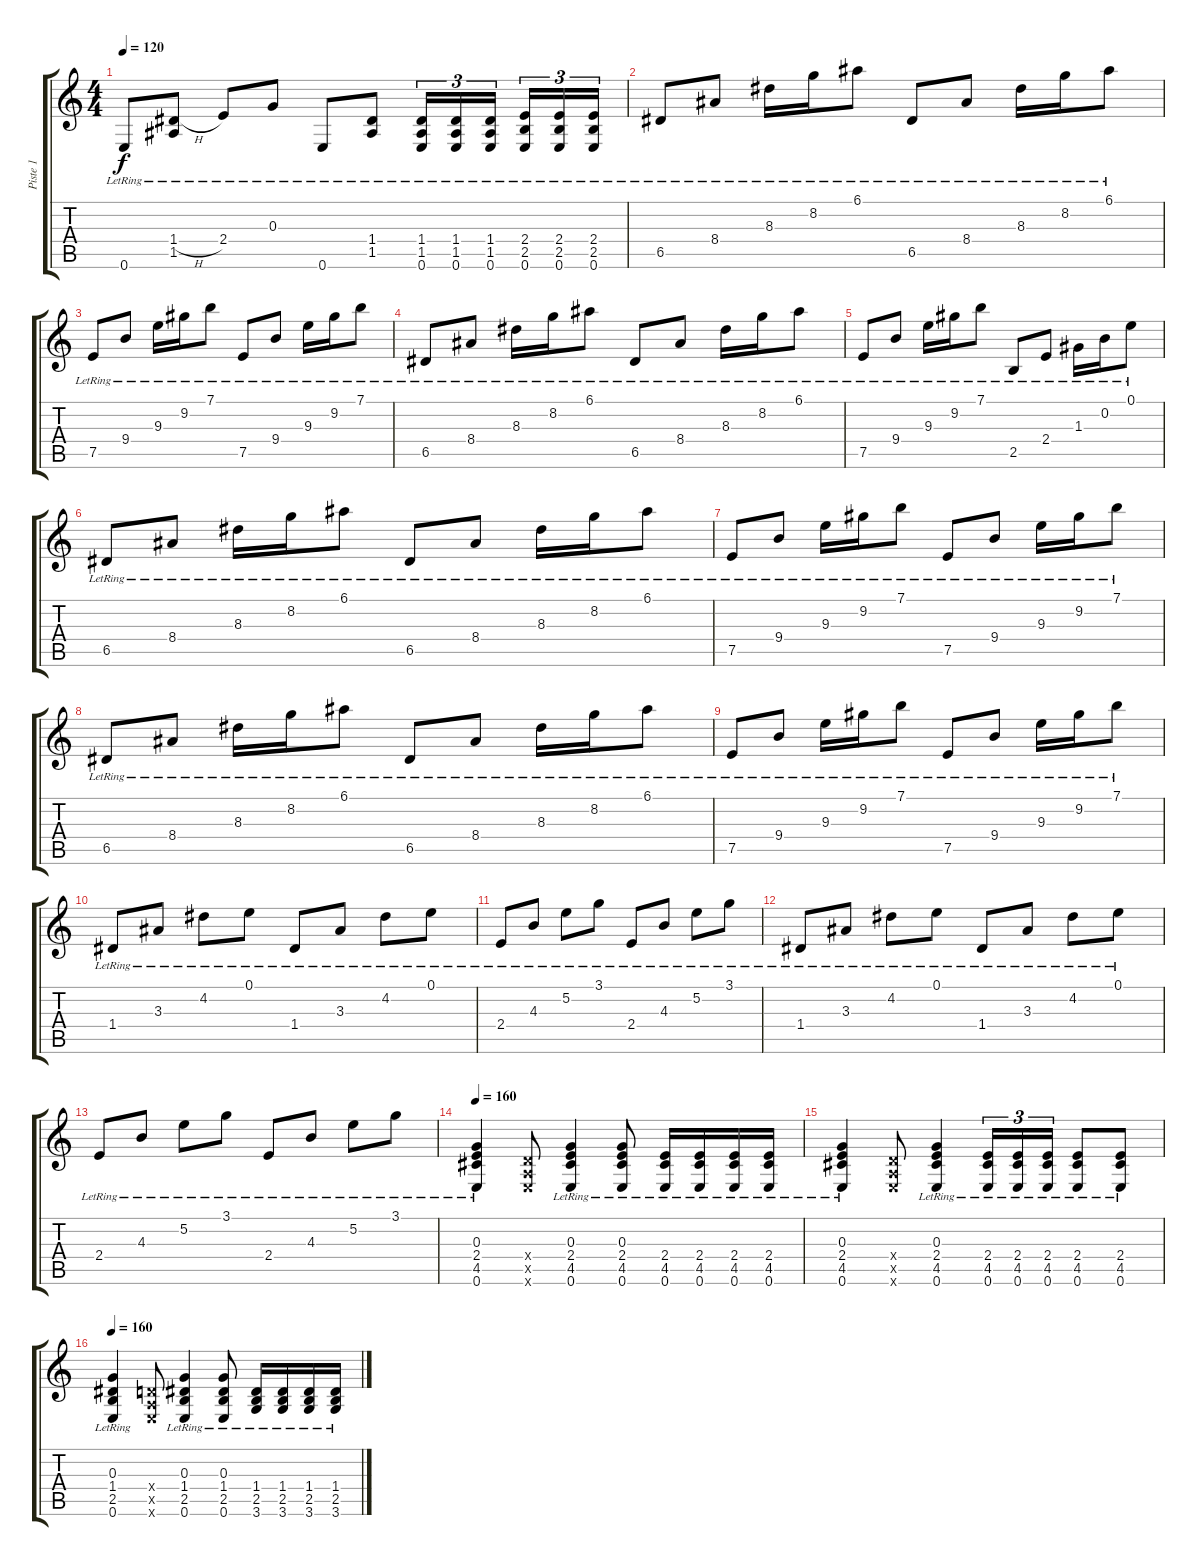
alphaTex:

\track ("Piste 1" "Piste 1") {instrument acousticguitarnylon}
\staff {score tabs}
\tuning (E4 B3 G3 D3 A2 E2) {hide}
\ts (4 4)
\tempo 120
\clef g2
\ks c
0.6{lr}.8{dy f} (1.4{h} 1.5{lr}).8 2.4{lr}.8 0.3{lr}.8 0.6{lr}.8 (1.4{lr} 1.5{lr}).8 (1.4{lr} 1.5{lr} 0.6{lr}).16{tu (3 2)} (1.4{lr} 1.5{lr} 0.6{lr}).16{tu (3 2)} (1.4{lr} 1.5{lr} 0.6{lr}).16{tu (3 2)} (2.4{lr} 2.5{lr} 0.6{lr}).16{tu (3 2)} (2.4{lr} 2.5{lr} 0.6{lr}).16{tu (3 2)} (2.4{lr} 2.5{lr} 0.6{lr}).16{tu (3 2)} |
6.5{lr}.8 8.4{lr}.8 8.3{lr}.16 8.2{lr}.16 6.1{lr}.8 6.5{lr}.8 8.4{lr}.8 8.3{lr}.16 8.2{lr}.16 6.1{lr}.8 |
7.5{lr}.8 9.4{lr}.8 9.3{lr}.16 9.2{lr}.16 7.1{lr}.8 7.5{lr}.8 9.4{lr}.8 9.3{lr}.16 9.2{lr}.16 7.1{lr}.8 |
6.5{lr}.8 8.4{lr}.8 8.3{lr}.16 8.2{lr}.16 6.1{lr}.8 6.5{lr}.8 8.4{lr}.8 8.3{lr}.16 8.2{lr}.16 6.1{lr}.8 |
7.5{lr}.8 9.4{lr}.8 9.3{lr}.16 9.2{lr}.16 7.1{lr}.8 2.5{lr}.8 2.4{lr}.8 1.3{lr}.16 0.2{lr}.16 0.1{lr}.8 |
6.5{lr}.8 8.4{lr}.8 8.3{lr}.16 8.2{lr}.16 6.1{lr}.8 6.5{lr}.8 8.4{lr}.8 8.3{lr}.16 8.2{lr}.16 6.1{lr}.8 |
7.5{lr}.8 9.4{lr}.8 9.3{lr}.16 9.2{lr}.16 7.1{lr}.8 7.5{lr}.8 9.4{lr}.8 9.3{lr}.16 9.2{lr}.16 7.1{lr}.8 |
6.5{lr}.8 8.4{lr}.8 8.3{lr}.16 8.2{lr}.16 6.1{lr}.8 6.5{lr}.8 8.4{lr}.8 8.3{lr}.16 8.2{lr}.16 6.1{lr}.8 |
7.5{lr}.8 9.4{lr}.8 9.3{lr}.16 9.2{lr}.16 7.1{lr}.8 7.5{lr}.8 9.4{lr}.8 9.3{lr}.16 9.2{lr}.16 7.1{lr}.8 |
1.4{lr}.8 3.3{lr}.8 4.2{lr}.8 0.1{lr}.8 1.4{lr}.8 3.3{lr}.8 4.2{lr}.8 0.1{lr}.8 |
2.4{lr}.8 4.3{lr}.8 5.2{lr}.8 3.1{lr}.8 2.4{lr}.8 4.3{lr}.8 5.2{lr}.8 3.1{lr}.8 |
1.4{lr}.8 3.3{lr}.8 4.2{lr}.8 0.1{lr}.8 1.4{lr}.8 3.3{lr}.8 4.2{lr}.8 0.1{lr}.8 |
2.4{lr}.8 4.3{lr}.8 5.2{lr}.8 3.1{lr}.8 2.4{lr}.8 4.3{lr}.8 5.2{lr}.8 3.1{lr}.8 |
\tempo 160
(0.3{lr} 2.4{lr} 4.5{lr} 0.6{lr}).4 (0.4{x} 0.5{x} 0.6{x}).8 (0.3{lr} 2.4{lr} 4.5{lr} 0.6{lr}).4 (0.3{lr} 2.4{lr} 4.5{lr} 0.6{lr}).8 (2.4{lr} 4.5{lr} 0.6{lr}).16 (2.4{lr} 4.5{lr} 0.6{lr}).16 (2.4{lr} 4.5{lr} 0.6{lr}).16 (2.4{lr} 4.5{lr} 0.6{lr}).16 |
(0.3{lr} 2.4{lr} 4.5{lr} 0.6{lr}).4 (0.4{x} 0.5{x} 0.6{x}).8 (0.3{lr} 2.4{lr} 4.5{lr} 0.6{lr}).4 (2.4{lr} 4.5{lr} 0.6{lr}).16{tu (3 2)} (2.4{lr} 4.5{lr} 0.6{lr}).16{tu (3 2)} (2.4{lr} 4.5{lr} 0.6{lr}).16{tu (3 2)} (2.4{lr} 4.5{lr} 0.6{lr}).8 (2.4{lr} 4.5{lr} 0.6{lr}).8 |
\tempo 160
(0.3{lr} 1.4{lr} 2.5{lr} 0.6{lr}).4 (0.4{x} 0.5{x} 0.6{x}).8 (0.3{lr} 1.4{lr} 2.5{lr} 0.6{lr}).4 (0.3{lr} 1.4{lr} 2.5{lr} 0.6{lr}).8 (1.4{lr} 2.5{lr} 3.6{lr}).16 (1.4{lr} 2.5{lr} 3.6{lr}).16 (1.4{lr} 2.5{lr} 3.6{lr}).16 (1.4{lr} 2.5{lr} 3.6{lr}).16
